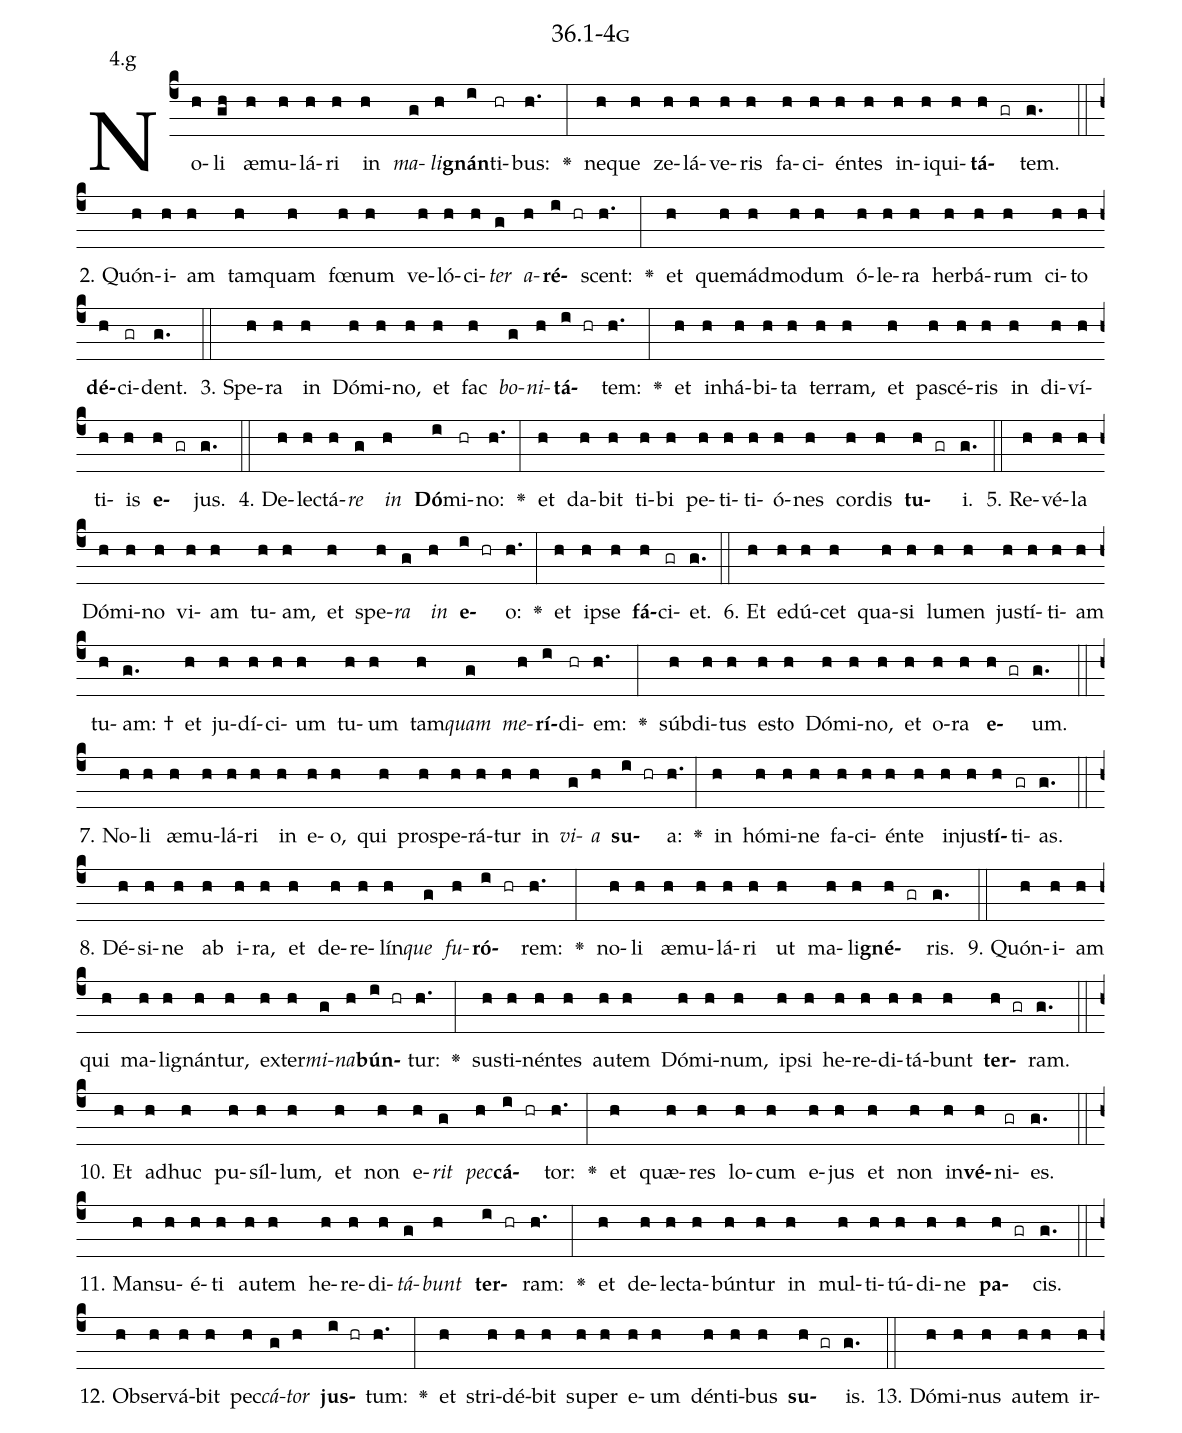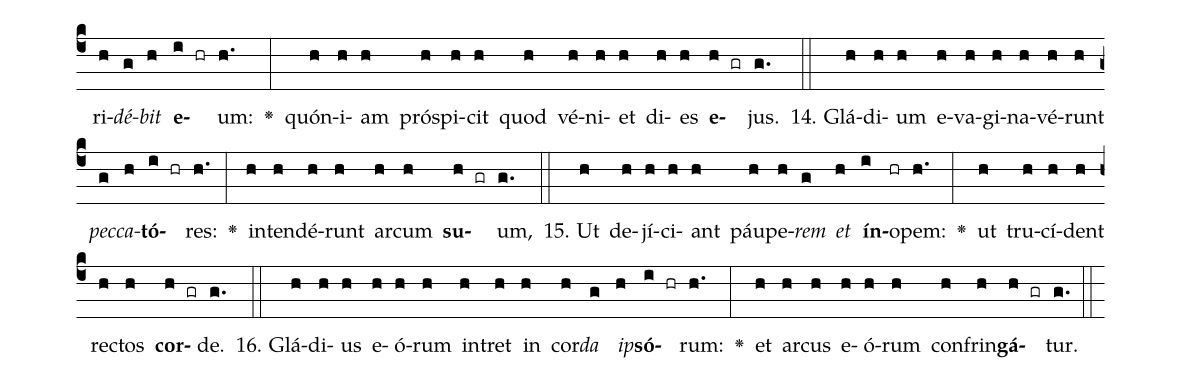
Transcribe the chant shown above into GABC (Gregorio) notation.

name: 36.1-4g;
annotation: 4.g;
%%
(c4)No(h)li(gh) æ(h)mu(h)lá(h)ri(h) in(h) <i>ma</i>(g)<i>li</i>(h)<b>gnán</b>(i)ti(hr)bus:(h.) <v>\greheightstar</v>(:) ne(h)que(h) ze(h)lá(h)ve(h)ris(h) fa(h)ci(h)én(h)tes(h) in(h)i(h)qui(h)<b>tá</b>(h gr)tem.(g.) (::)
2. Quón(h)i(h)am(h) tam(h)quam(h) fœ(h)num(h) ve(h)ló(h)ci(h)<i>ter</i>(g) <i>a</i>(h)<b>ré</b>(i hr)scent:(h.) <v>\greheightstar</v>(:) et(h) quem(h)ád(h)mo(h)dum(h) ó(h)le(h)ra(h) her(h)bá(h)rum(h) ci(h)to(h) <b>dé</b>(h)ci(gr)dent.(g.) (::)
3. Spe(h)ra(h) in(h) Dó(h)mi(h)no,(h) et(h) fac(h) <i>bo</i>(g)<i>ni</i>(h)<b>tá</b>(i hr)tem:(h.) <v>\greheightstar</v>(:) et(h) in(h)há(h)bi(h)ta(h) ter(h)ram,(h) et(h) pa(h)scé(h)ris(h) in(h) di(h)ví(h)ti(h)is(h) <b>e</b>(h gr)jus.(g.) (::)
4. De(h)lec(h)tá(h)<i>re</i>(g) <i>in</i>(h) <b>Dó</b>(i)mi(hr)no:(h.) <v>\greheightstar</v>(:) et(h) da(h)bit(h) ti(h)bi(h) pe(h)ti(h)ti(h)ó(h)nes(h) cor(h)dis(h) <b>tu</b>(h gr)i.(g.) (::)
5. Re(h)vé(h)la(h) Dó(h)mi(h)no(h) vi(h)am(h) tu(h)am,(h) et(h) spe(h)<i>ra</i>(g) <i>in</i>(h) <b>e</b>(i hr)o:(h.) <v>\greheightstar</v>(:) et(h) ip(h)se(h) <b>fá</b>(h)ci(gr)et.(g.) (::)
6. Et(h) e(h)dú(h)cet(h) qua(h)si(h) lu(h)men(h) jus(h)tí(h)ti(h)am(h) tu(h)am: †(g.) et(h) ju(h)dí(h)ci(h)um(h) tu(h)um(h) tam(h)<i>quam</i>(g) <i>me</i>(h)<b>rí</b>(i)di(hr)em:(h.) <v>\greheightstar</v>(:) súb(h)di(h)tus(h) es(h)to(h) Dó(h)mi(h)no,(h) et(h) o(h)ra(h) <b>e</b>(h gr)um.(g.) (::)
7. No(h)li(h) æ(h)mu(h)lá(h)ri(h) in(h) e(h)o,(h) qui(h) pro(h)spe(h)rá(h)tur(h) in(h) <i>vi</i>(g)<i>a</i>(h) <b>su</b>(i hr)a:(h.) <v>\greheightstar</v>(:) in(h) hó(h)mi(h)ne(h) fa(h)ci(h)én(h)te(h) in(h)jus(h)<b>tí</b>(h)ti(gr)as.(g.) (::)
8. Dé(h)si(h)ne(h) ab(h) i(h)ra,(h) et(h) de(h)re(h)lín(h)<i>que</i>(g) <i>fu</i>(h)<b>ró</b>(i hr)rem:(h.) <v>\greheightstar</v>(:) no(h)li(h) æ(h)mu(h)lá(h)ri(h) ut(h) ma(h)li(h)<b>gné</b>(h gr)ris.(g.) (::)
9. Quón(h)i(h)am(h) qui(h) ma(h)li(h)gnán(h)tur,(h) ex(h)ter(h)<i>mi</i>(g)<i>na</i>(h)<b>bún</b>(i hr)tur:(h.) <v>\greheightstar</v>(:) sus(h)ti(h)nén(h)tes(h) au(h)tem(h) Dó(h)mi(h)num,(h) ip(h)si(h) he(h)re(h)di(h)tá(h)bunt(h) <b>ter</b>(h gr)ram.(g.) (::)
10. Et(h) ad(h)huc(h) pu(h)síl(h)lum,(h) et(h) non(h) e(h)<i>rit</i>(g) <i>pec</i>(h)<b>cá</b>(i hr)tor:(h.) <v>\greheightstar</v>(:) et(h) quæ(h)res(h) lo(h)cum(h) e(h)jus(h) et(h) non(h) in(h)<b>vé</b>(h)ni(gr)es.(g.) (::)
11. Man(h)su(h)é(h)ti(h) au(h)tem(h) he(h)re(h)di(h)<i>tá</i>(g)<i>bunt</i>(h) <b>ter</b>(i hr)ram:(h.) <v>\greheightstar</v>(:) et(h) de(h)lec(h)ta(h)bún(h)tur(h) in(h) mul(h)ti(h)tú(h)di(h)ne(h) <b>pa</b>(h gr)cis.(g.) (::)
12. Ob(h)ser(h)vá(h)bit(h) pec(h)<i>cá</i>(g)<i>tor</i>(h) <b>jus</b>(i hr)tum:(h.) <v>\greheightstar</v>(:) et(h) stri(h)dé(h)bit(h) su(h)per(h) e(h)um(h) dén(h)ti(h)bus(h) <b>su</b>(h gr)is.(g.) (::)
13. Dó(h)mi(h)nus(h) au(h)tem(h) ir(h)ri(h)<i>dé</i>(g)<i>bit</i>(h) <b>e</b>(i hr)um:(h.) <v>\greheightstar</v>(:) quón(h)i(h)am(h) pró(h)spi(h)cit(h) quod(h) vé(h)ni(h)et(h) di(h)es(h) <b>e</b>(h gr)jus.(g.) (::)
14. Glá(h)di(h)um(h) e(h)va(h)gi(h)na(h)vé(h)runt(h) <i>pec</i>(g)<i>ca</i>(h)<b>tó</b>(i hr)res:(h.) <v>\greheightstar</v>(:) in(h)ten(h)dé(h)runt(h) ar(h)cum(h) <b>su</b>(h gr)um,(g.) (::)
15. Ut(h) de(h)jí(h)ci(h)ant(h) páu(h)pe(h)<i>rem</i>(g) <i>et</i>(h) <b>ín</b>(i)o(hr)pem:(h.) <v>\greheightstar</v>(:) ut(h) tru(h)cí(h)dent(h) rec(h)tos(h) <b>cor</b>(h gr)de.(g.) (::)
16. Glá(h)di(h)us(h) e(h)ó(h)rum(h) in(h)tret(h) in(h) cor(h)<i>da</i>(g) <i>ip</i>(h)<b>só</b>(i hr)rum:(h.) <v>\greheightstar</v>(:) et(h) ar(h)cus(h) e(h)ó(h)rum(h) con(h)frin(h)<b>gá</b>(h gr)tur.(g.) (::)
